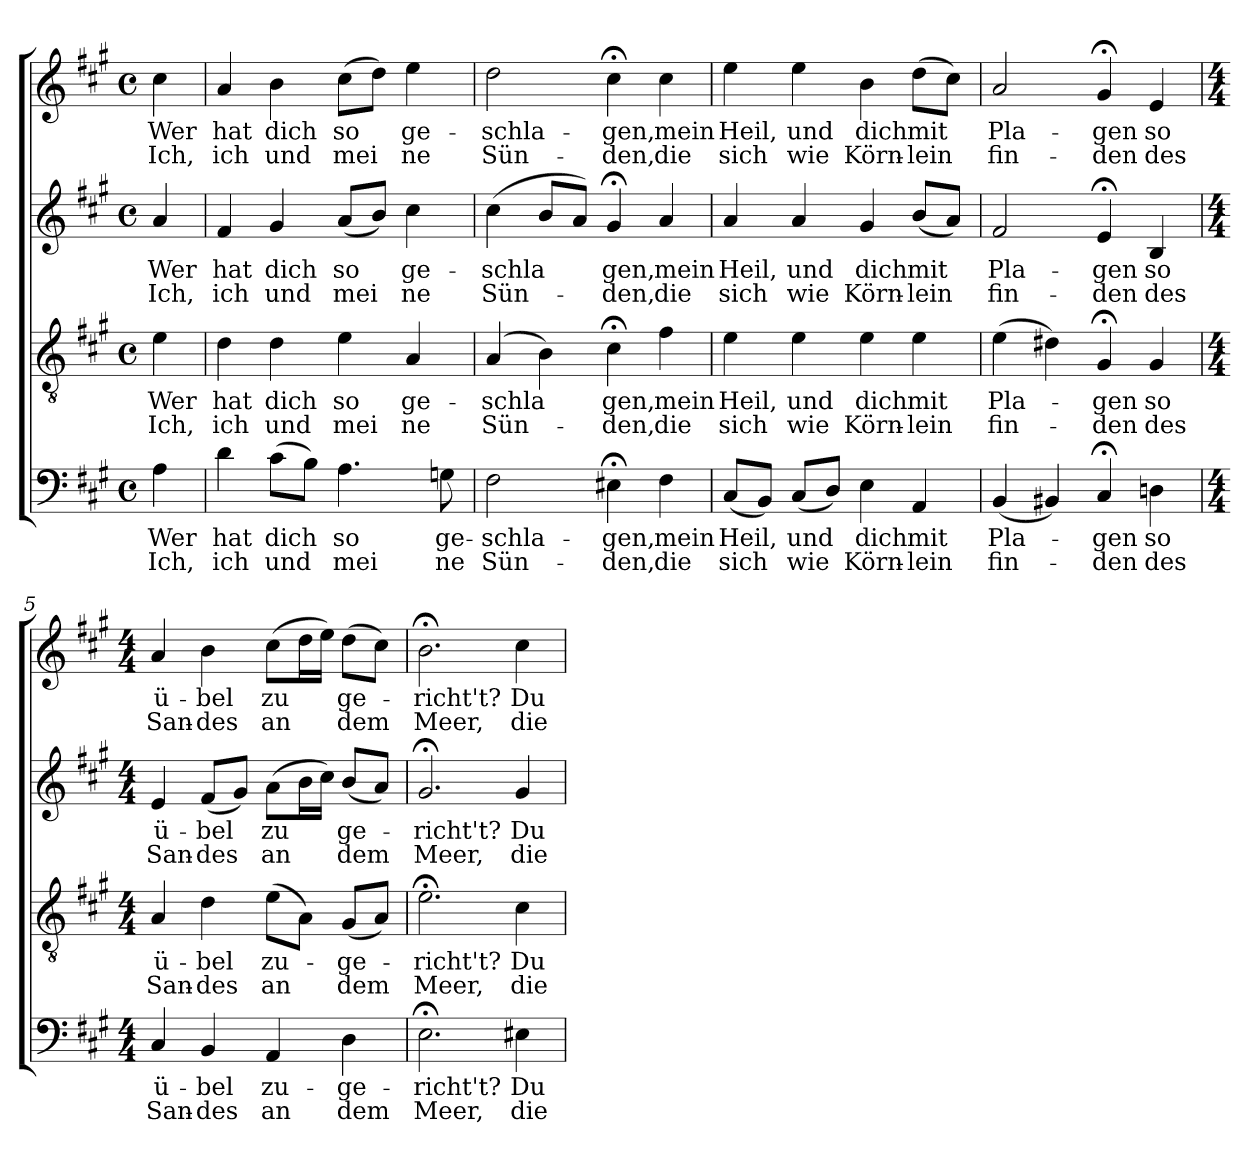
**kern	**text	**text	**kern	**text	**text	**kern	**text	**text	**kern	**text	**text
*part4	*part4	*part4	*part3	*part3	*part3	*part2	*part2	*part2	*part1	*part1	*part1
*staff4	*staff4	*staff4	*staff3	*staff3	*staff3	*staff2	*staff2	*staff2	*staff1	*staff1	*staff1
*clefF4	*	*	*clefGv2	*	*	*clefG2	*	*	*clefG2	*	*
*k[f#c#g#]	*	*	*k[f#c#g#]	*	*	*k[f#c#g#]	*	*	*k[f#c#g#]	*	*
*A:	*	*	*A:	*	*	*A:	*	*	*A:	*	*
*M4/4	*	*	*M4/4	*	*	*M4/4	*	*	*M4/4	*	*
*met(c)	*	*	*met(c)	*	*	*met(c)	*	*	*met(c)	*	*
=	=	=	=	=	=	=	=	=	=	=	=
!	!LO:LY:b	!LO:LY:b	!	!LO:LY:b	!LO:LY:b	!	!LO:LY:b	!LO:LY:b	!	!LO:LY:b	!LO:LY:b
4A\	Wer	Ich,	4e\	Wer	Ich,	4a/	Wer	Ich,	4cc#\	Wer	Ich,
=1	=1	=1	=1	=1	=1	=1	=1	=1	=1	=1	=1
!	!LO:LY:b	!LO:LY:b	!	!LO:LY:b	!LO:LY:b	!	!LO:LY:b	!LO:LY:b	!	!LO:LY:b	!LO:LY:b
4d\	hat	ich	4d\	hat	ich	4f#/	hat	ich	4a/	hat	ich
!	!LO:LY:b	!LO:LY:b	!	!LO:LY:b	!LO:LY:b	!	!LO:LY:b	!LO:LY:b	!	!LO:LY:b	!LO:LY:b
(>8c#\L	dich	und	4d\	dich	und	4g#/	dich	und	4b\	dich	und
8B\J)	.	.	.	.	.	.	.	.	.	.	.
!	!LO:LY:b	!LO:LY:b	!	!LO:LY:b	!LO:LY:b	!	!LO:LY:b	!LO:LY:b	!	!LO:LY:b	!LO:LY:b
4.A\	so	mei	4e\	so	mei	(<8a/L	so	mei	(>8cc#\L	so	mei
.	.	.	.	.	.	8b/J)	.	.	8dd\J)	.	.
!	!	!	!	!LO:LY:b	!LO:LY:b	!	!LO:LY:b	!LO:LY:b	!	!LO:LY:b	!LO:LY:b
.	.	.	4A/	ge-	ne	4cc#\	ge-	ne	4ee\	ge-	ne
!	!LO:LY:b	!LO:LY:b	!	!	!	!	!	!	!	!	!
8Gn\	ge-	ne	.	.	.	.	.	.	.	.	.
=2	=2	=2	=2	=2	=2	=2	=2	=2	=2	=2	=2
!	!LO:LY:b	!LO:LY:b	!	!LO:LY:b	!LO:LY:b	!	!LO:LY:b	!LO:LY:b	!	!LO:LY:b	!LO:LY:b
2F#\	-schla-	Sün-	(<4A/	-schla	Sün-	(<4cc#\	-schla	Sün-	2dd\	-schla-	Sün-
.	.	.	4B\)	.	.	8b/L	.	.	.	.	.
.	.	.	.	.	.	8a/J)	.	.	.	.	.
!	!LO:LY:b	!LO:LY:b	!	!LO:LY:b	!LO:LY:b	!	!LO:LY:b	!LO:LY:b	!	!LO:LY:b	!LO:LY:b
4E#X;<\	-gen,	-den,	4c#;<\	gen,	-den,	4g#;/	gen,	-den,	4cc#;<\	-gen,	-den,
!	!LO:LY:b	!LO:LY:b	!	!LO:LY:b	!LO:LY:b	!	!LO:LY:b	!LO:LY:b	!	!LO:LY:b	!LO:LY:b
4F#\	mein	die	4f#\	mein	die	4a/	mein	die	4cc#\	mein	die
=3	=3	=3	=3	=3	=3	=3	=3	=3	=3	=3	=3
!	!LO:LY:b	!LO:LY:b	!	!LO:LY:b	!LO:LY:b	!	!LO:LY:b	!LO:LY:b	!	!LO:LY:b	!LO:LY:b
(<8C#/L	Heil,	sich	4e\	Heil,	sich	4a/	Heil,	sich	4ee\	Heil,	sich
8BB/J)	.	.	.	.	.	.	.	.	.	.	.
!	!LO:LY:b	!LO:LY:b	!	!LO:LY:b	!LO:LY:b	!	!LO:LY:b	!LO:LY:b	!	!LO:LY:b	!LO:LY:b
(<8C#/L	und	wie	4e\	und	wie	4a/	und	wie	4ee\	und	wie
8D/J)	.	.	.	.	.	.	.	.	.	.	.
!	!LO:LY:b	!LO:LY:b	!	!LO:LY:b	!LO:LY:b	!	!LO:LY:b	!LO:LY:b	!	!LO:LY:b	!LO:LY:b
4E\	dich	Körn-	4e\	dich	Körn-	4g#/	dich	Körn-	4b\	dich	Körn-
!	!LO:LY:b	!LO:LY:b	!	!LO:LY:b	!LO:LY:b	!	!LO:LY:b	!LO:LY:b	!	!LO:LY:b	!LO:LY:b
4AA/	mit	-lein	4e\	mit	-lein	(<8b/L	mit	-lein	(>8dd\L	mit	-lein
.	.	.	.	.	.	8a/J)	.	.	8cc#\J)	.	.
=4	=4	=4	=4	=4	=4	=4	=4	=4	=4	=4	=4
!	!LO:LY:b	!LO:LY:b	!	!LO:LY:b	!LO:LY:b	!	!LO:LY:b	!LO:LY:b	!	!LO:LY:b	!LO:LY:b
(<4BB/	Pla-	fin-	(>4e\	Pla-	fin-	2f#/	Pla-	fin-	2a/	Pla-	fin-
4BB#X/)	.	.	4d#X\)	.	.	.	.	.	.	.	.
!	!LO:LY:b	!LO:LY:b	!	!LO:LY:b	!LO:LY:b	!	!LO:LY:b	!LO:LY:b	!	!LO:LY:b	!LO:LY:b
4C#;/	-gen	-den	4G#;/	-gen	-den	4e;/	-gen	-den	4g#;/	-gen	-den
!	!LO:LY:b	!LO:LY:b	!	!LO:LY:b	!LO:LY:b	!	!LO:LY:b	!LO:LY:b	!	!LO:LY:b	!LO:LY:b
4Dn\	so	des	4G#/	so	des	4B/	so	des	4e/	so	des
!!LO:LB:g=z
=5	=5	=5	=5	=5	=5	=5	=5	=5	=5	=5	=5
*M4/4	*	*	*M4/4	*	*	*M4/4	*	*	*M4/4	*	*
!	!LO:LY:b	!LO:LY:b	!	!LO:LY:b	!LO:LY:b	!	!LO:LY:b	!LO:LY:b	!	!LO:LY:b	!LO:LY:b
4C#/	ü-	San-	4A/	ü-	San-	4e/	ü-	San-	4a/	ü-	San-
!	!LO:LY:b	!LO:LY:b	!	!LO:LY:b	!LO:LY:b	!	!LO:LY:b	!LO:LY:b	!	!LO:LY:b	!LO:LY:b
4BB/	-bel	-des	4d\	-bel	-des	(<8f#/L	-bel	-des	4b\	-bel	-des
.	.	.	.	.	.	8g#/J)	.	.	.	.	.
!	!LO:LY:b	!LO:LY:b	!	!LO:LY:b	!LO:LY:b	!	!LO:LY:b	!LO:LY:b	!	!LO:LY:b	!LO:LY:b
4AA/	zu-	an	(>8e\L	zu-	an	(>8a\L	zu	an	(>8cc#\L	zu	an
.	.	.	8A\J)	.	.	16b\L	.	.	16dd\L	.	.
.	.	.	.	.	.	16cc#\JJ)	.	.	16ee\JJ)	.	.
!	!LO:LY:b	!LO:LY:b	!	!LO:LY:b	!LO:LY:b	!	!LO:LY:b	!LO:LY:b	!	!LO:LY:b	!LO:LY:b
4D\	-ge-	dem	(<8G#/L	-ge-	dem	(<8b/L	ge-	dem	(>8dd\L	ge-	dem
.	.	.	8A/J)	.	.	8a/J)	.	.	8cc#\J)	.	.
=6	=6	=6	=6	=6	=6	=6	=6	=6	=6	=6	=6
!	!LO:LY:b	!LO:LY:b	!	!LO:LY:b	!LO:LY:b	!	!LO:LY:b	!LO:LY:b	!	!LO:LY:b	!LO:LY:b
2.E;<\	-richt't?	Meer,	2.e;<\	-richt't?	Meer,	2.g#;/	-richt't?	Meer,	2.b;<\	-richt't?	Meer,
!	!LO:LY:b	!LO:LY:b	!	!LO:LY:b	!LO:LY:b	!	!LO:LY:b	!LO:LY:b	!	!LO:LY:b	!LO:LY:b
4E#X\	Du	die	4c#\	Du	die	4g#/	Du	die	4cc#\	Du	die
=	=	=	=	=	=	=	=	=	=	=	=
*-	*-	*-	*-	*-	*-	*-	*-	*-	*-	*-	*-
